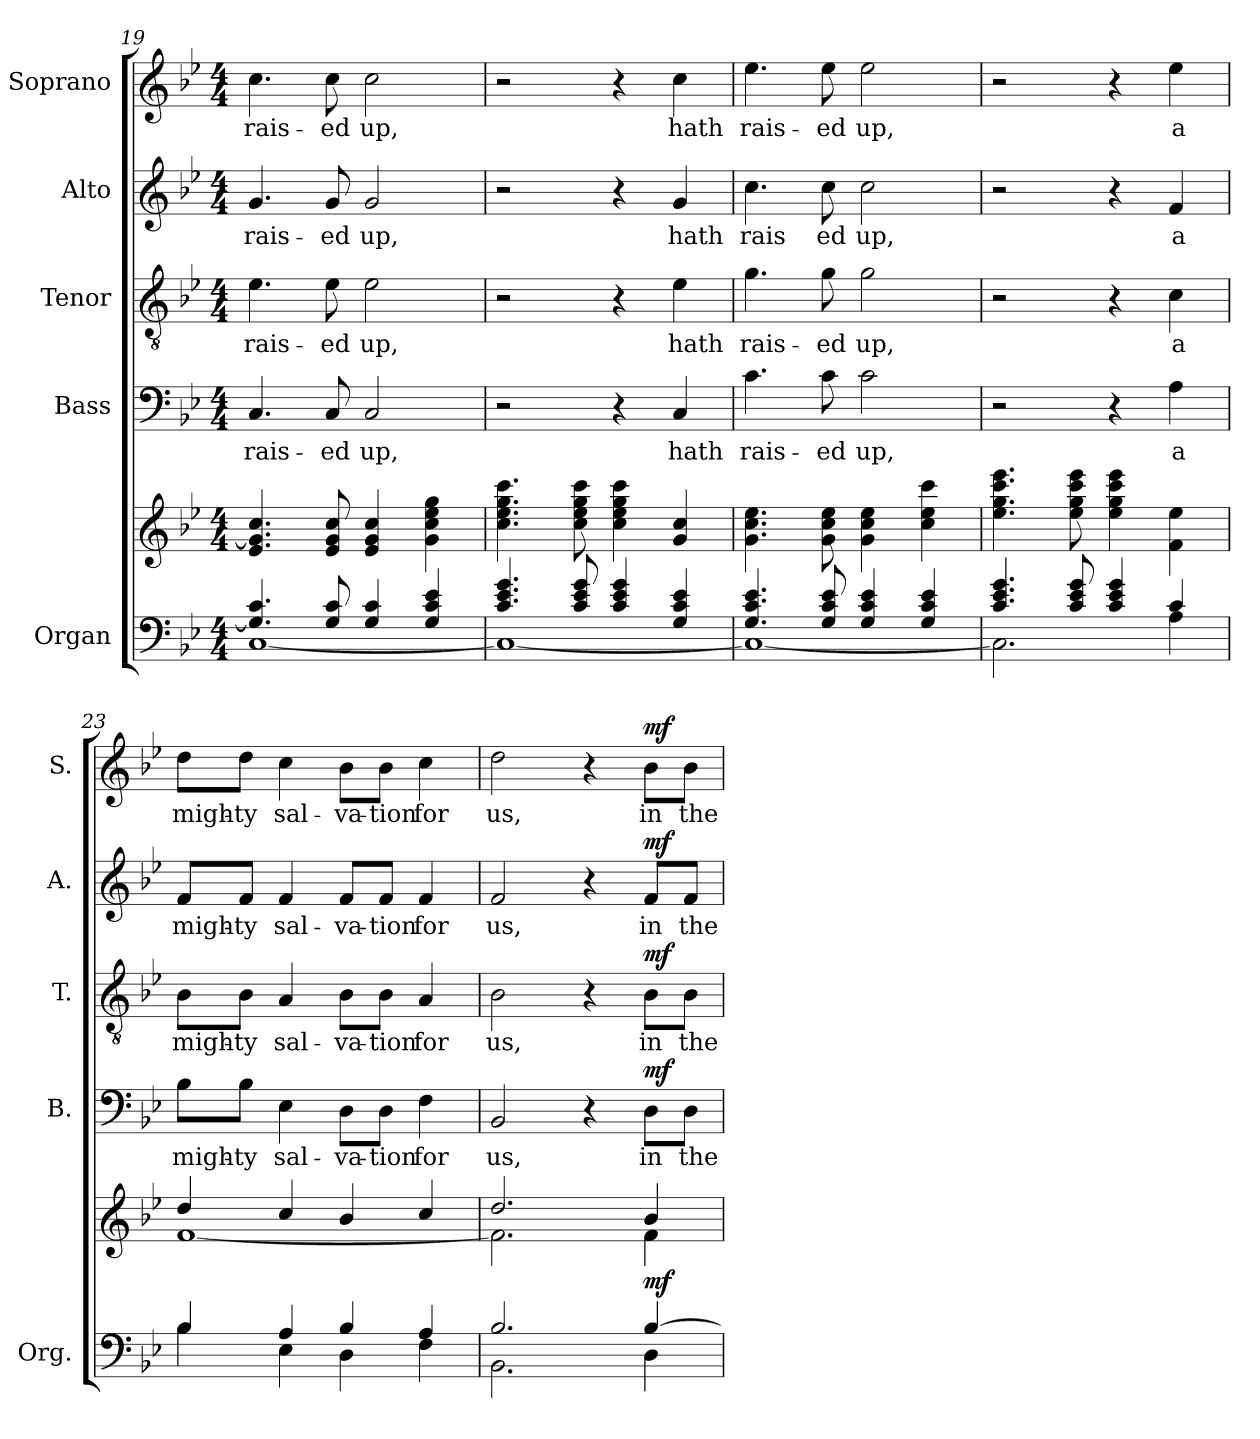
**kern	**kern	**dynam	**kern	**text	**dynam	**kern	**text	**dynam	**kern	**text	**dynam	**kern	**text	**dynam
*part5	*part5	*part5	*part4	*part4	*part4	*part3	*part3	*part3	*part2	*part2	*part2	*part1	*part1	*part1
*staff6	*staff5	*staff5/6	*staff4	*staff4	*staff4	*staff3	*staff3	*staff3	*staff2	*staff2	*staff2	*staff1	*staff1	*staff1
*I"Organ	*	*	*I"Bass	*	*	*I"Tenor	*	*	*I"Alto	*	*	*I"Soprano	*	*
*I'Org.	*	*	*I'B.	*	*	*I'T.	*	*	*I'A.	*	*	*I'S.	*	*
*clefF4	*clefG2	*	*clefF4	*	*	*clefGv2	*	*	*clefG2	*	*	*clefG2	*	*
*	*	*	*	*	*	*ITrd7c12	*	*	*	*	*	*	*	*
*k[b-e-]	*k[b-e-]	*	*k[b-e-]	*	*	*k[b-e-]	*	*	*k[b-e-]	*	*	*k[b-e-]	*	*
*B-:	*B-:	*	*B-:	*	*	*B-:	*	*	*B-:	*	*	*B-:	*	*
*M4/4	*M4/4	*	*M4/4	*	*	*M4/4	*	*	*M4/4	*	*	*M4/4	*	*
=19	=19	=19	=19	=19	=19	=19	=19	=19	=19	=19	=19	=19	=19	=19
*^	*	*	*	*	*	*	*	*	*	*	*	*	*	*
!	!	!	!	!	!LO:LY:b:color=#000000	!	!	!	!	!	!	!	!	!	!
!	!	!	!	!	!	!	!	!LO:LY:b:color=#000000	!	!	!	!	!	!	!
!	!	!	!	!	!	!	!	!	!	!	!LO:LY:b:color=#000000	!	!	!	!
!	!	!	!	!	!	!	!	!	!	!	!	!	!	!LO:LY:b:color=#000000	!
4.Gi/] 4.ci	[<1Ci	4.e-i/ 4.gi] 4.cci	.	4.Ci/	rais-	.	4.E-i\	rais-	.	4.gi/	rais-	.	4.cci\	rais-	.
!	!	!	!	!	!LO:LY:b:color=#000000	!	!	!	!	!	!	!	!	!	!
!	!	!	!	!	!	!	!	!LO:LY:b:color=#000000	!	!	!	!	!	!	!
!	!	!	!	!	!	!	!	!	!	!	!LO:LY:b:color=#000000	!	!	!	!
!	!	!	!	!	!	!	!	!	!	!	!	!	!	!LO:LY:b:color=#000000	!
8Gi/ 8ci	.	8e-i/ 8gi 8cci	.	8Ci/	-ed	.	8E-i\	-ed	.	8gi/	-ed	.	8cci\	-ed	.
!	!	!	!	!	!LO:LY:b:color=#000000	!	!	!	!	!	!	!	!	!	!
!	!	!	!	!	!	!	!	!LO:LY:b:color=#000000	!	!	!	!	!	!	!
!	!	!	!	!	!	!	!	!	!	!	!LO:LY:b:color=#000000	!	!	!	!
!	!	!	!	!	!	!	!	!	!	!	!	!	!	!LO:LY:b:color=#000000	!
4Gi/ 4ci	.	4e-i/ 4gi 4cci	.	2Ci/	up,	.	2E-i\	up,	.	2gi/	up,	.	2cci\	up,	.
4Gi/ 4ci 4e-i	.	4gi\ 4cci 4ee-i 4ggi	.	.	.	.	.	.	.	.	.	.	.	.	.
=20	=20	=20	=20	=20	=20	=20	=20	=20	=20	=20	=20	=20	=20	=20	=20
4.ci/ 4.e-i 4.gi	1Ci_<	4.cci\ 4.ee-i 4.ggi 4.ccci	.	2r	.	.	2r	.	.	2r	.	.	2r	.	.
8ci/ 8e-i 8gi	.	8cci\ 8ee-i 8ggi 8ccci	.	.	.	.	.	.	.	.	.	.	.	.	.
4ci/ 4e-i 4gi	.	4cci\ 4ee-i 4ggi 4ccci	.	4r	.	.	4r	.	.	4r	.	.	4r	.	.
!	!	!	!	!	!LO:LY:b:color=#000000	!	!	!	!	!	!	!	!	!	!
!	!	!	!	!	!	!	!	!LO:LY:b:color=#000000	!	!	!	!	!	!	!
!	!	!	!	!	!	!	!	!	!	!	!LO:LY:b:color=#000000	!	!	!	!
!	!	!	!	!	!	!	!	!	!	!	!	!	!	!LO:LY:b:color=#000000	!
4Gi/ 4ci 4e-i	.	4gi/ 4cci	.	4Ci/	hath	.	4E-i\	hath	.	4gi/	hath	.	4cci\	hath	.
=21	=21	=21	=21	=21	=21	=21	=21	=21	=21	=21	=21	=21	=21	=21	=21
!	!	!	!	!	!LO:LY:b:color=#000000	!	!	!	!	!	!	!	!	!	!
!	!	!	!	!	!	!	!	!LO:LY:b:color=#000000	!	!	!	!	!	!	!
!	!	!	!	!	!	!	!	!	!	!	!LO:LY:b:color=#000000	!	!	!	!
!	!	!	!	!	!	!	!	!	!	!	!	!	!	!LO:LY:b:color=#000000	!
4.Gi/ 4.ci 4.e-i	1Ci_<	4.gi\ 4.cci 4.ee-i	.	4.ci\	rais-	.	4.Gi\	rais-	.	4.cci\	rais	.	4.ee-i\	rais-	.
!	!	!	!	!	!LO:LY:b:color=#000000	!	!	!	!	!	!	!	!	!	!
!	!	!	!	!	!	!	!	!LO:LY:b:color=#000000	!	!	!	!	!	!	!
!	!	!	!	!	!	!	!	!	!	!	!LO:LY:b:color=#000000	!	!	!	!
!	!	!	!	!	!	!	!	!	!	!	!	!	!	!LO:LY:b:color=#000000	!
8Gi/ 8ci 8e-i	.	8gi\ 8cci 8ee-i	.	8ci\	-ed	.	8Gi\	-ed	.	8cci\	ed	.	8ee-i\	-ed	.
!	!	!	!	!	!LO:LY:b:color=#000000	!	!	!	!	!	!	!	!	!	!
!	!	!	!	!	!	!	!	!LO:LY:b:color=#000000	!	!	!	!	!	!	!
!	!	!	!	!	!	!	!	!	!	!	!LO:LY:b:color=#000000	!	!	!	!
!	!	!	!	!	!	!	!	!	!	!	!	!	!	!LO:LY:b:color=#000000	!
4Gi/ 4ci 4e-i	.	4gi\ 4cci 4ee-i	.	2ci\	up,	.	2Gi\	up,	.	2cci\	up,	.	2ee-i\	up,	.
4Gi/ 4ci 4e-i	.	4cci\ 4ee-i 4ccci	.	.	.	.	.	.	.	.	.	.	.	.	.
=22	=22	=22	=22	=22	=22	=22	=22	=22	=22	=22	=22	=22	=22	=22	=22
4.ci/ 4.e-i 4.gi	2.Ci\]	4.ee-i\ 4.ggi 4.ccci 4.eee-i	.	2r	.	.	2r	.	.	2r	.	.	2r	.	.
8ci/ 8e-i 8gi	.	8ee-i\ 8ggi 8ccci 8eee-i	.	.	.	.	.	.	.	.	.	.	.	.	.
4ci/ 4e-i 4gi	.	4ee-i\ 4ggi 4ccci 4eee-i	.	4r	.	.	4r	.	.	4r	.	.	4r	.	.
!	!	!	!	!	!LO:LY:b:color=#000000	!	!	!	!	!	!	!	!	!	!
!	!	!	!	!	!	!	!	!LO:LY:b:color=#000000	!	!	!	!	!	!	!
!	!	!	!	!	!	!	!	!	!	!	!LO:LY:b:color=#000000	!	!	!	!
!	!	!	!	!	!	!	!	!	!	!	!	!	!	!LO:LY:b:color=#000000	!
4ci/	4Ai\	4fi\ 4ee-i	.	4Ai\	a	.	4Ci\	a	.	4fi/	a	.	4ee-i\	a	.
!!LO:PB:g=z
=23	=23	=23	=23	=23	=23	=23	=23	=23	=23	=23	=23	=23	=23	=23	=23
*	*	*^	*	*	*	*	*	*	*	*	*	*	*	*	*
!	!	!	!	!	!	!LO:LY:b:color=#000000	!	!	!	!	!	!	!	!	!	!
!	!	!	!	!	!	!	!	!	!LO:LY:b:color=#000000	!	!	!	!	!	!	!
!	!	!	!	!	!	!	!	!	!	!	!	!LO:LY:b:color=#000000	!	!	!	!
!	!	!	!	!	!	!	!	!	!	!	!	!	!	!	!LO:LY:b:color=#000000	!
4B-i/	4B-i\	4ddi/	[<1fi	.	8B-i\L	migh-	.	8BB-i\L	migh-	.	8fi/L	migh-	.	8ddi\L	migh-	.
!	!	!	!	!	!	!LO:LY:b:color=#000000	!	!	!	!	!	!	!	!	!	!
!	!	!	!	!	!	!	!	!	!LO:LY:b:color=#000000	!	!	!	!	!	!	!
!	!	!	!	!	!	!	!	!	!	!	!	!LO:LY:b:color=#000000	!	!	!	!
!	!	!	!	!	!	!	!	!	!	!	!	!	!	!	!LO:LY:b:color=#000000	!
.	.	.	.	.	8B-i\J	-ty	.	8BB-i\J	-ty	.	8fi/J	-ty	.	8ddi\J	-ty	.
!	!	!	!	!	!	!LO:LY:b:color=#000000	!	!	!	!	!	!	!	!	!	!
!	!	!	!	!	!	!	!	!	!LO:LY:b:color=#000000	!	!	!	!	!	!	!
!	!	!	!	!	!	!	!	!	!	!	!	!LO:LY:b:color=#000000	!	!	!	!
!	!	!	!	!	!	!	!	!	!	!	!	!	!	!	!LO:LY:b:color=#000000	!
4Ai/	4E-i\	4cci/	.	.	4E-i\	sal-	.	4AAi/	sal-	.	4fi/	sal-	.	4cci\	sal-	.
!	!	!	!	!	!	!LO:LY:b:color=#000000	!	!	!	!	!	!	!	!	!	!
!	!	!	!	!	!	!	!	!	!LO:LY:b:color=#000000	!	!	!	!	!	!	!
!	!	!	!	!	!	!	!	!	!	!	!	!LO:LY:b:color=#000000	!	!	!	!
!	!	!	!	!	!	!	!	!	!	!	!	!	!	!	!LO:LY:b:color=#000000	!
4B-i/	4Di\	4b-i/	.	.	8Di\L	-va-	.	8BB-i\L	-va-	.	8fi/L	-va-	.	8b-i\L	-va-	.
!	!	!	!	!	!	!LO:LY:b:color=#000000	!	!	!	!	!	!	!	!	!	!
!	!	!	!	!	!	!	!	!	!LO:LY:b:color=#000000	!	!	!	!	!	!	!
!	!	!	!	!	!	!	!	!	!	!	!	!LO:LY:b:color=#000000	!	!	!	!
!	!	!	!	!	!	!	!	!	!	!	!	!	!	!	!LO:LY:b:color=#000000	!
.	.	.	.	.	8Di\J	-tion	.	8BB-i\J	-tion	.	8fi/J	-tion	.	8b-i\J	-tion	.
!	!	!	!	!	!	!LO:LY:b:color=#000000	!	!	!	!	!	!	!	!	!	!
!	!	!	!	!	!	!	!	!	!LO:LY:b:color=#000000	!	!	!	!	!	!	!
!	!	!	!	!	!	!	!	!	!	!	!	!LO:LY:b:color=#000000	!	!	!	!
!	!	!	!	!	!	!	!	!	!	!	!	!	!	!	!LO:LY:b:color=#000000	!
4Ai/	4Fi\	4cci/	.	.	4Fi\	for	.	4AAi/	for	.	4fi/	for	.	4cci\	for	.
=24	=24	=24	=24	=24	=24	=24	=24	=24	=24	=24	=24	=24	=24	=24	=24	=24
!	!	!	!	!	!	!LO:LY:b:color=#000000	!	!	!	!	!	!	!	!	!	!
!	!	!	!	!	!	!	!	!	!LO:LY:b:color=#000000	!	!	!	!	!	!	!
!	!	!	!	!	!	!	!	!	!	!	!	!LO:LY:b:color=#000000	!	!	!	!
!	!	!	!	!	!	!	!	!	!	!	!	!	!	!	!LO:LY:b:color=#000000	!
2.B-i/	2.BB-i\	2.ddi/	2.fi\]	.	2BB-i/	us,	.	2BB-i\	us,	.	2fi/	us,	.	2ddi\	us,	.
.	.	.	.	.	4r	.	.	4r	.	.	4r	.	.	4r	.	.
!	!	!	!	!	!	!LO:LY:b:color=#000000	!	!	!	!	!	!	!	!	!	!
!	!	!	!	!	!	!	!	!	!LO:LY:b:color=#000000	!	!	!	!	!	!	!
!	!	!	!	!	!	!	!	!	!	!	!	!LO:LY:b:color=#000000	!	!	!	!
!	!	!	!	!	!	!	!	!	!	!	!	!	!	!	!LO:LY:b:color=#000000	!
[>4B-i/	4Di\	4b-i/	4fi\	mf	8Di\L	in	mf	8BB-i\L	in	mf	8fi/L	in	mf	8b-i\L	in	mf
!	!	!	!	!	!	!LO:LY:b:color=#000000	!	!	!	!	!	!	!	!	!	!
!	!	!	!	!	!	!	!	!	!LO:LY:b:color=#000000	!	!	!	!	!	!	!
!	!	!	!	!	!	!	!	!	!	!	!	!LO:LY:b:color=#000000	!	!	!	!
!	!	!	!	!	!	!	!	!	!	!	!	!	!	!	!LO:LY:b:color=#000000	!
.	.	.	.	.	8Di\J	the	.	8BB-i\J	the	.	8fi/J	the	.	8b-i\J	the	.
*v	*v	*	*	*	*	*	*	*	*	*	*	*	*	*	*	*
*	*v	*v	*	*	*	*	*	*	*	*	*	*	*	*	*
=	=	=	=	=	=	=	=	=	=	=	=	=	=	=
*-	*-	*-	*-	*-	*-	*-	*-	*-	*-	*-	*-	*-	*-	*-
